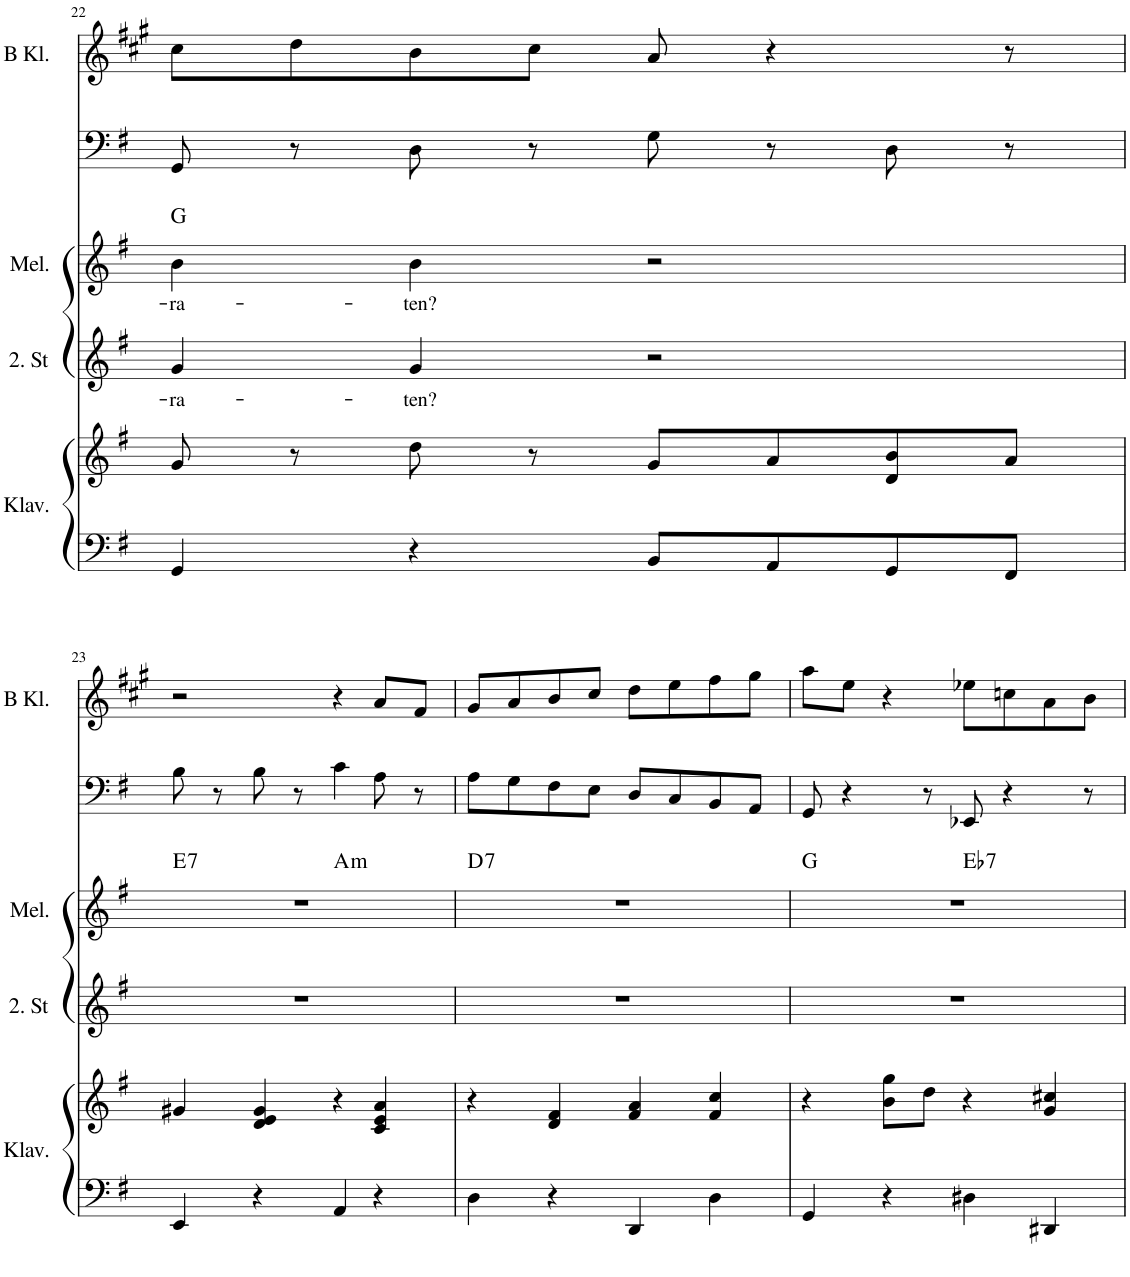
**kern	**kern	**kern	**text	**kern	**text	**harte	**kern	**kern
*part5	*part5	*part4	*part4	*part3	*part3	*part3	*part2	*part1
*staff6	*staff5	*staff4	*staff4	*staff3	*staff3	*	*staff2	*staff1
*I"Klavier	*	*I"2. Stimme	*	*I"Melodie	*	*	*I"Fagott	*I"B Klarinette
*I'Klav.	*	*I'2. St	*	*I'Mel.	*	*	*	*I'B Kl.
!!LO:PB:g=z
*clefF4	*clefG2	*clefG2	*	*clefG2	*	*	*clefF4	*clefG2
*	*	*	*	*	*	*	*	*Trd1c2
*k[f#]	*k[f#]	*k[f#]	*	*k[f#]	*	*	*k[f#]	*k[f#c#g#]
*M4/4	*M4/4	*M4/4	*	*M4/4	*	*	*M4/4	*M4/4
=22	=22	=22	=22	=22	=22	=22	=22	=22
!	!	!	!LO:LY:b	!	!LO:LY:b	!	!	!
4GG/	8g/	4g/	-ra-	4b\	-ra-	G:maj	8GG/	8cc#\L
.	8r	.	.	.	.	.	8r	8dd\
!	!	!	!LO:LY:b	!	!LO:LY:b	!	!	!
4r	8dd\	4g/	-ten?	4b\	-ten?	.	8D\	8b\
.	8r	.	.	.	.	.	8r	8cc#\J
8BB/L	8g/L	2r	.	2r	.	.	8G\	8a/
8AA/	8a/	.	.	.	.	.	8r	4r
8GG/	8d/ 8b/	.	.	.	.	.	8D\	.
8FF#/J	8a/J	.	.	.	.	.	8r	8r
!!LO:LB:g=z
=23	=23	=23	=23	=23	=23	=23	=23	=23
!	!	!	!	!	!	!LO:H:kt=7	!	!
*	*	*	*	*^	*	*	*	*
4EE/	4g#X/	1r	.	1r	2ryy	.	E:7	8B\	2r
.	.	.	.	.	.	.	.	8r	.
4r	4d/ 4e/ 4g#/	.	.	.	.	.	.	8B\	.
.	.	.	.	.	.	.	.	8r	.
!	!	!	!	!	!	!	!LO:H:kt=m	!	!
4AA/	4r	.	.	.	2ryy	.	A:min	4c\	4r
4r	4c/ 4e/ 4a/	.	.	.	.	.	.	8A\	8a/L
.	.	.	.	.	.	.	.	8r	8f#/J
=24	=24	=24	=24	=24	=24	=24	=24	=24	=24
!	!	!	!	!	!	!	!LO:H:kt=7	!	!
*	*	*	*	*v	*v	*	*	*	*
4D\	4r	1r	.	1r	.	D:7	8A\L	8g#/L
.	.	.	.	.	.	.	8G\	8a/
4r	4d/ 4f#/	.	.	.	.	.	8F#\	8b/
.	.	.	.	.	.	.	8E\J	8cc#/J
4DD/	4f#/ 4a/	.	.	.	.	.	8D/L	8dd\L
.	.	.	.	.	.	.	8C/	8ee\
4D\	4f#/ 4cc/	.	.	.	.	.	8BB/	8ff#\
.	.	.	.	.	.	.	8AA/J	8gg#\J
=25	=25	=25	=25	=25	=25	=25	=25	=25
*	*	*	*	*^	*	*	*	*
4GG/	4r	1r	.	1r	2ryy	.	G:maj	8GG/	8aa\L
.	.	.	.	.	.	.	.	4r	8ee\J
4r	8b\ 8gg\L	.	.	.	.	.	.	.	4r
.	8dd\J	.	.	.	.	.	.	8r	.
!	!	!	!	!	!	!	!LO:H:kt=7	!	!
4D#X\	4r	.	.	.	2ryy	.	Eb:7	8EE-X/	8ee-X\L
.	.	.	.	.	.	.	.	4r	8ccn\
4DD#X/	4g/ 4cc#X/	.	.	.	.	.	.	.	8a\
.	.	.	.	.	.	.	.	8r	8b\J
*	*	*	*	*v	*v	*	*	*	*
=	=	=	=	=	=	=	=	=
*-	*-	*-	*-	*-	*-	*-	*-	*-
